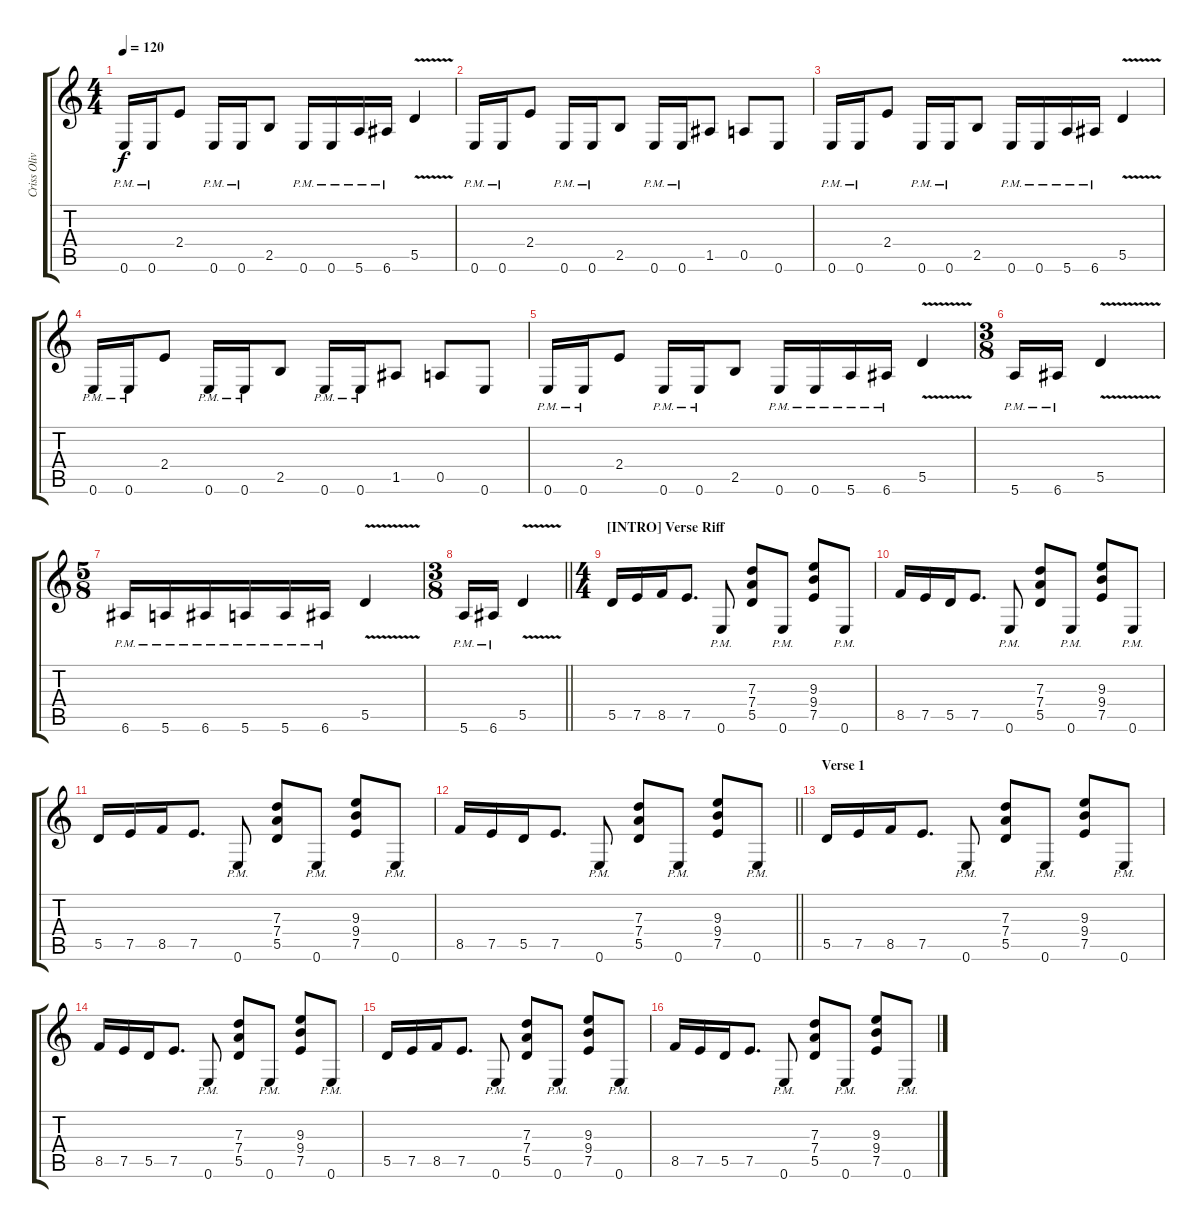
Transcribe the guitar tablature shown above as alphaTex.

\track ("Criss Oliva (Lead Gtr)" "Criss Oliv") {instrument distortionguitar}
\staff {score tabs}
\tuning (E4 B3 G3 D3 A2 E2) {hide}
\ts (4 4)
\tempo 120
\clef g2
\ks c
0.6{pm}.16{dy f} 0.6{pm}.16 2.4.8 0.6{pm}.16 0.6{pm}.16 2.5.8 0.6{pm}.16 0.6{pm}.16 5.6{pm}.16 6.6{pm}.16 5.5{v}.4 |
0.6{pm}.16 0.6{pm}.16 2.4.8 0.6{pm}.16 0.6{pm}.16 2.5.8 0.6{pm}.16 0.6{pm}.16 1.5.8 0.5.8 0.6.8 |
0.6{pm}.16 0.6{pm}.16 2.4.8 0.6{pm}.16 0.6{pm}.16 2.5.8 0.6{pm}.16 0.6{pm}.16 5.6{pm}.16 6.6{pm}.16 5.5{v}.4 |
0.6{pm}.16 0.6{pm}.16 2.4.8 0.6{pm}.16 0.6{pm}.16 2.5.8 0.6{pm}.16 0.6{pm}.16 1.5.8 0.5.8 0.6.8 |
0.6{pm}.16 0.6{pm}.16 2.4.8 0.6{pm}.16 0.6{pm}.16 2.5.8 0.6{pm}.16 0.6{pm}.16 5.6{pm}.16 6.6{pm}.16 5.5{v}.4 |
\ts (3 8)
5.6{pm}.16 6.6{pm}.16 5.5{v}.4 |
\ts (5 8)
6.6{pm}.16 5.6{pm}.16 6.6{pm}.16 5.6{pm}.16 5.6{pm}.16 6.6{pm}.16 5.5{v}.4 |
\ts (3 8)
\barLineRight lightlight
5.6{pm}.16 6.6{pm}.16 5.5{v}.4 |
\ts (4 4)
\section ("" "[INTRO] Verse Riff")
5.5.16 7.5.16 8.5.16 7.5.8{d} 0.6{pm}.8 (7.3 7.4 5.5).8 0.6{pm}.8 (9.3 9.4 7.5).8 0.6{pm}.8 |
8.5.16 7.5.16 5.5.16 7.5.8{d} 0.6{pm}.8 (7.3 7.4 5.5).8 0.6{pm}.8 (9.3 9.4 7.5).8 0.6{pm}.8 |
5.5.16 7.5.16 8.5.16 7.5.8{d} 0.6{pm}.8 (7.3 7.4 5.5).8 0.6{pm}.8 (9.3 9.4 7.5).8 0.6{pm}.8 |
\barLineRight lightlight
8.5.16 7.5.16 5.5.16 7.5.8{d} 0.6{pm}.8 (7.3 7.4 5.5).8 0.6{pm}.8 (9.3 9.4 7.5).8 0.6{pm}.8 |
\section ("" "Verse 1")
5.5.16 7.5.16 8.5.16 7.5.8{d} 0.6{pm}.8 (7.3 7.4 5.5).8 0.6{pm}.8 (9.3 9.4 7.5).8 0.6{pm}.8 |
8.5.16 7.5.16 5.5.16 7.5.8{d} 0.6{pm}.8 (7.3 7.4 5.5).8 0.6{pm}.8 (9.3 9.4 7.5).8 0.6{pm}.8 |
5.5.16 7.5.16 8.5.16 7.5.8{d} 0.6{pm}.8 (7.3 7.4 5.5).8 0.6{pm}.8 (9.3 9.4 7.5).8 0.6{pm}.8 |
8.5.16 7.5.16 5.5.16 7.5.8{d} 0.6{pm}.8 (7.3 7.4 5.5).8 0.6{pm}.8 (9.3 9.4 7.5).8 0.6{pm}.8
